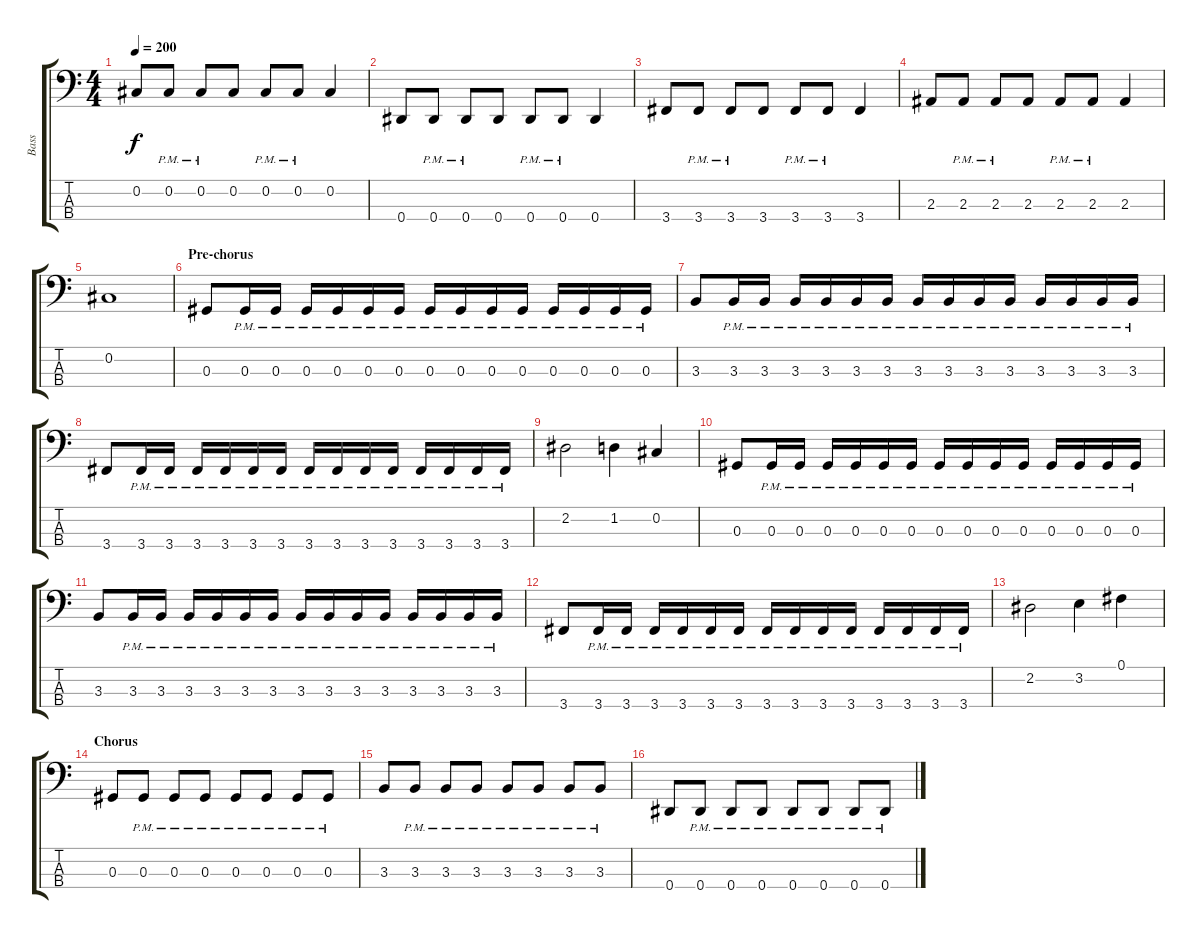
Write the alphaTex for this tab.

\track ("Bass" "Bass") {instrument slapbass2}
\staff {score tabs}
\tuning (Gb2 Db2 Ab1 Eb1) {hide}
\ts (4 4)
\tempo 200
\clef f4
\ks c
0.2.8{dy f} 0.2{pm}.8 0.2{pm}.8 0.2.8 0.2{pm}.8 0.2{pm}.8 0.2.4 |
0.4.8 0.4{pm}.8 0.4{pm}.8 0.4.8 0.4{pm}.8 0.4{pm}.8 0.4.4 |
3.4.8 3.4{pm}.8 3.4{pm}.8 3.4.8 3.4{pm}.8 3.4{pm}.8 3.4.4 |
2.3.8 2.3{pm}.8 2.3{pm}.8 2.3.8 2.3{pm}.8 2.3{pm}.8 2.3.4 |
0.2.1 |
\section ("" "Pre-chorus")
0.3.8 0.3{pm}.16 0.3{pm}.16 0.3{pm}.16 0.3{pm}.16 0.3{pm}.16 0.3{pm}.16 0.3{pm}.16 0.3{pm}.16 0.3{pm}.16 0.3{pm}.16 0.3{pm}.16 0.3{pm}.16 0.3{pm}.16 0.3{pm}.16 |
3.3.8 3.3{pm}.16 3.3{pm}.16 3.3{pm}.16 3.3{pm}.16 3.3{pm}.16 3.3{pm}.16 3.3{pm}.16 3.3{pm}.16 3.3{pm}.16 3.3{pm}.16 3.3{pm}.16 3.3{pm}.16 3.3{pm}.16 3.3{pm}.16 |
3.4.8 3.4{pm}.16 3.4{pm}.16 3.4{pm}.16 3.4{pm}.16 3.4{pm}.16 3.4{pm}.16 3.4{pm}.16 3.4{pm}.16 3.4{pm}.16 3.4{pm}.16 3.4{pm}.16 3.4{pm}.16 3.4{pm}.16 3.4{pm}.16 |
2.2.2 1.2.4 0.2.4 |
0.3.8 0.3{pm}.16 0.3{pm}.16 0.3{pm}.16 0.3{pm}.16 0.3{pm}.16 0.3{pm}.16 0.3{pm}.16 0.3{pm}.16 0.3{pm}.16 0.3{pm}.16 0.3{pm}.16 0.3{pm}.16 0.3{pm}.16 0.3{pm}.16 |
3.3.8 3.3{pm}.16 3.3{pm}.16 3.3{pm}.16 3.3{pm}.16 3.3{pm}.16 3.3{pm}.16 3.3{pm}.16 3.3{pm}.16 3.3{pm}.16 3.3{pm}.16 3.3{pm}.16 3.3{pm}.16 3.3{pm}.16 3.3{pm}.16 |
3.4.8 3.4{pm}.16 3.4{pm}.16 3.4{pm}.16 3.4{pm}.16 3.4{pm}.16 3.4{pm}.16 3.4{pm}.16 3.4{pm}.16 3.4{pm}.16 3.4{pm}.16 3.4{pm}.16 3.4{pm}.16 3.4{pm}.16 3.4{pm}.16 |
2.2.2 3.2.4 0.1.4 |
\section ("" "Chorus")
0.3.8 0.3{pm}.8 0.3{pm}.8 0.3{pm}.8 0.3{pm}.8 0.3{pm}.8 0.3{pm}.8 0.3{pm}.8 |
3.3.8 3.3{pm}.8 3.3{pm}.8 3.3{pm}.8 3.3{pm}.8 3.3{pm}.8 3.3{pm}.8 3.3{pm}.8 |
0.4.8 0.4{pm}.8 0.4{pm}.8 0.4{pm}.8 0.4{pm}.8 0.4{pm}.8 0.4{pm}.8 0.4{pm}.8
